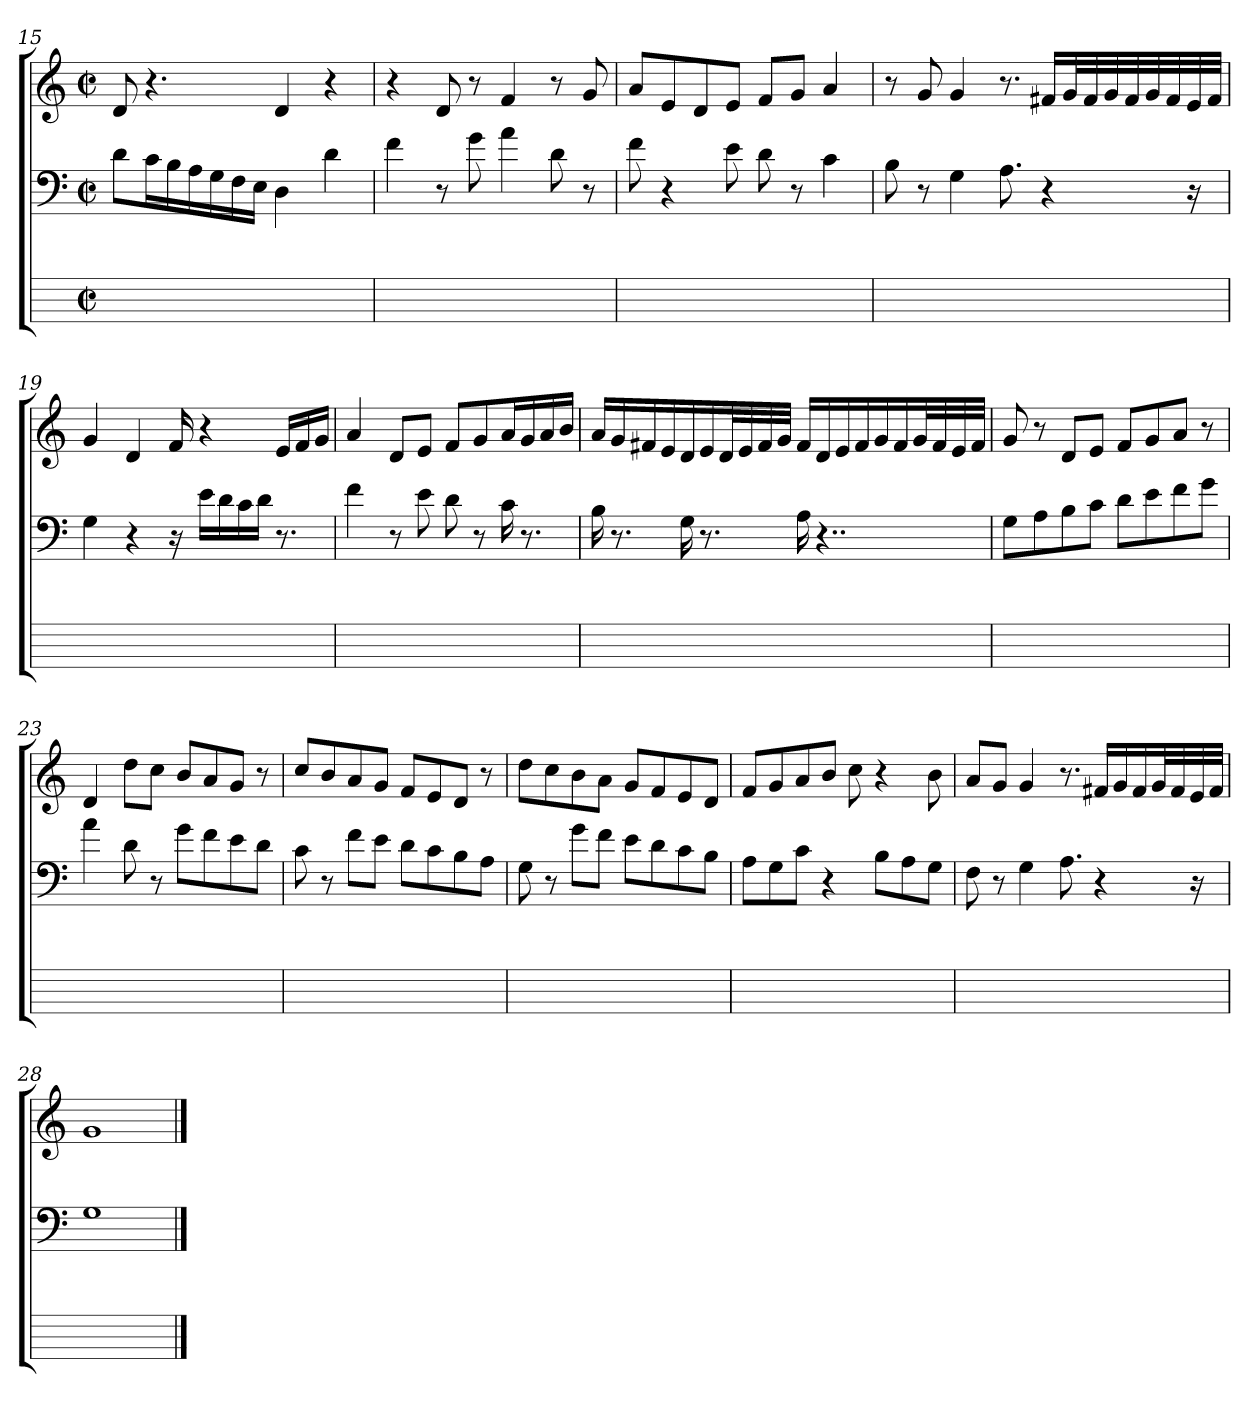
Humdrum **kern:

**kern	**kern	**kern
*part2	*part2	*part1
*staff3	*staff2	*staff1
*	*clefF4	*clefG2
*	*k[]	*k[]
*	*C:	*C:
*M2/2	*M2/2	*M2/2
*met(c|)	*met(c|)	*met(c|)
=15	=15	=15
1ryy	8dL	8d
.	16ciL	4.r
.	16Bi	.
.	16Ai	.
.	16Gi	.
.	16Fi	.
.	16EiJJ	.
.	4Dj	4dZ
.	4d	4r
=16	=16	=16
1ryy	4f	4r
.	8r	8d
.	8g	8r
.	4a	4f
.	8d	8r
.	8r	8g
=17	=17	=17
1ryy	8f	8aL
.	4r	8ei
.	.	8d
.	8e	8eJ
.	8d	8fL
.	8r	8gJ
.	4c	4a
=18	=18	=18
1ryy	8B	8r
.	8r	8g
.	4G	4g
.	8.A	8.r
.	4r	16f#XiLL
.	.	32gZL
.	.	32f#i
.	.	32gi
.	.	32f#i
.	.	32gi
.	.	32f#i
.	16r	32ei
.	.	32f#iJJJ
=19	=19	=19
1ryy	4G	4g
.	4r	4d
.	16r	16f
.	16eiLL	4r
.	16di	.
.	16ci	.
.	16dJJ	.
.	8.r	16eiLL
.	.	16fZ
.	.	16giJJ
=20	=20	=20
1ryy	4f	4a
.	8r	8dL
.	8e	8eJ
.	8d	8fL
.	8r	8g
.	16c	16aL
.	8.r	16gi
.	.	16ai
.	.	16biJJ
=21	=21	=21
1ryy	16B	16aZLL
.	8.r	16gi
.	.	16f#Xj
.	.	16ei
.	16G	16dj
.	8.r	16ei
.	.	32diL
.	.	32ei
.	.	32f#i
.	.	32giJJJ
.	16A	16f#jLL
.	4..r	16di
.	.	16ei
.	.	16f#i
.	.	16gZ
.	.	16f#i
.	.	32giL
.	.	32f#i
.	.	32ei
.	.	32f#iJJJ
=22	=22	=22
1ryy	8GL	8g
.	8A	8r
.	8B	8dL
.	8cJ	8eJ
.	8dL	8fL
.	8e	8g
.	8f	8aJ
.	8gJ	8r
=23	=23	=23
1ryy	4a	4d
.	8d	8ddL
.	8r	8ccJ
.	8gL	8bL
.	8f	8a
.	8e	8gJ
.	8dJ	8r
=24	=24	=24
1ryy	8c	8ccL
.	8r	8b
.	8fL	8a
.	8eJ	8gJ
.	8dL	8fL
.	8c	8e
.	8B	8dJ
.	8AJ	8r
=25	=25	=25
1ryy	8G	8ddL
.	8r	8cc
.	8gL	8b
.	8fJ	8aJ
.	8eL	8gL
.	8d	8f
.	8c	8e
.	8BJ	8dJ
=26	=26	=26
1ryy	8AL	8fL
.	8G	8g
.	8cJ	8a
.	4r	8bJ
.	.	8cc
.	8BL	4r
.	8A	.
.	8GJ	8b
=27	=27	=27
1ryy	8F	8aL
.	8r	8gJ
.	4G	4g
.	8.A	8.r
.	4r	16f#XiLL
.	.	16gj
.	.	16f#i
.	.	32gjL
.	.	32f#i
.	16r	32ei
.	.	32f#iJJJ
=28	=28	=28
1ryy	1G	1g
==	==	==
*-	*-	*-
